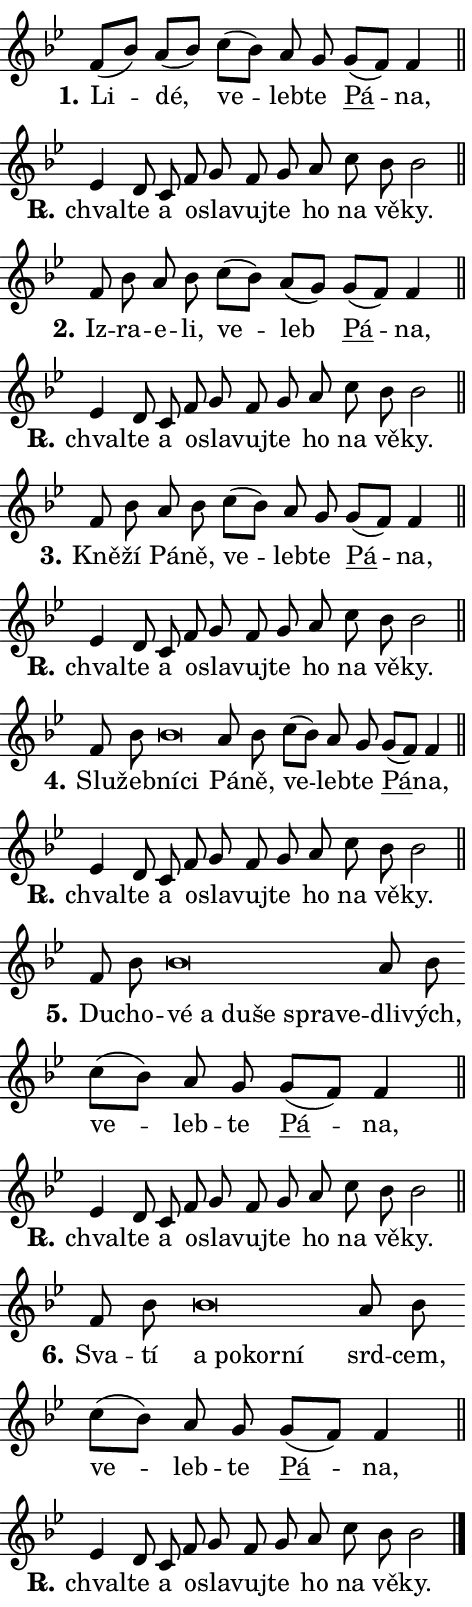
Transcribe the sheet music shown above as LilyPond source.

\version "2.24.0"
\header { tagline = "" }
\paper {
  indent = 0\cm
  top-margin = 0\cm
  right-margin = 0.13\cm % to fit lyric hyphens
  bottom-margin = 0\cm
  left-margin = 0\cm
  paper-width = 8\cm
  page-breaking = #ly:one-page-breaking
  system-system-spacing.basic-distance = #11
  score-system-spacing.basic-distance = #11
  ragged-last = ##f
}


%% Author: Thomas Morley
%% https://lists.gnu.org/archive/html/lilypond-user/2020-05/msg00002.html
#(define (line-position grob)
"Returns position of @var[grob} in current system:
   @code{'start}, if at first time-step
   @code{'end}, if at last time-step
   @code{'middle} otherwise
"
  (let* ((col (ly:item-get-column grob))
         (ln (ly:grob-object col 'left-neighbor))
         (rn (ly:grob-object col 'right-neighbor))
         (col-to-check-left (if (ly:grob? ln) ln col))
         (col-to-check-right (if (ly:grob? rn) rn col))
         (break-dir-left
           (and
             (ly:grob-property col-to-check-left 'non-musical #f)
             (ly:item-break-dir col-to-check-left)))
         (break-dir-right
           (and
             (ly:grob-property col-to-check-right 'non-musical #f)
             (ly:item-break-dir col-to-check-right))))
        (cond ((eqv? 1 break-dir-left) 'start)
              ((eqv? -1 break-dir-right) 'end)
              (else 'middle))))

#(define (tranparent-at-line-position vctor)
  (lambda (grob)
  "Relying on @code{line-position} select the relevant enry from @var{vctor}.
Used to determine transparency,"
    (case (line-position grob)
      ((end) (not (vector-ref vctor 0)))
      ((middle) (not (vector-ref vctor 1)))
      ((start) (not (vector-ref vctor 2))))))

noteHeadBreakVisibility =
#(define-music-function (break-visibility)(vector?)
"Makes @code{NoteHead}s transparent relying on @var{break-visibility}"
#{
  \override NoteHead.transparent =
    #(tranparent-at-line-position break-visibility)
#})

#(define delete-ledgers-for-transparent-note-heads
  (lambda (grob)
    "Reads whether a @code{NoteHead} is transparent.
If so this @code{NoteHead} is removed from @code{'note-heads} from
@var{grob}, which is supposed to be @code{LedgerLineSpanner}.
As a result ledgers are not printed for this @code{NoteHead}"
    (let* ((nhds-array (ly:grob-object grob 'note-heads))
           (nhds-list
             (if (ly:grob-array? nhds-array)
                 (ly:grob-array->list nhds-array)
                 '()))
           ;; Relies on the transparent-property being done before
           ;; Staff.LedgerLineSpanner.after-line-breaking is executed.
           ;; This is fragile ...
           (to-keep
             (remove
               (lambda (nhd)
                 (ly:grob-property nhd 'transparent #f))
               nhds-list)))
      ;; TODO find a better method to iterate over grob-arrays, similiar
      ;; to filter/remove etc for lists
      ;; For now rebuilt from scratch
      (set! (ly:grob-object grob 'note-heads)  '())
      (for-each
        (lambda (nhd)
          (ly:pointer-group-interface::add-grob grob 'note-heads nhd))
        to-keep))))

squashNotes = {
  \override NoteHead.X-extent = #'(-0.2 . 0.2)
  \override NoteHead.Y-extent = #'(-0.75 . 0)
  \override NoteHead.stencil =
    #(lambda (grob)
       (let ((pos (ly:grob-property grob 'staff-position)))
         (begin
           (if (< pos -7) (display "ERROR: Lower brevis then expected\n") (display ""))
           (if (<= pos -6) ly:text-interface::print ly:note-head::print))))
}
unSquashNotes = {
  \revert NoteHead.X-extent
  \revert NoteHead.Y-extent
  \revert NoteHead.stencil
}

hideNotes = \noteHeadBreakVisibility #begin-of-line-visible
unHideNotes = \noteHeadBreakVisibility #all-visible

% work-around for resetting accidentals
% https://lilypond.org/doc/v2.23/Documentation/notation/displaying-rhythms#unmetered-music
cadenzaMeasure = {
  \cadenzaOff
  \partial 1024 s1024
  \cadenzaOn
}

#(define-markup-command (accent layout props text) (markup?)
  "Underline accented syllable"
  (interpret-markup layout props
    #{\markup \override #'(offset . 4.3) \underline { #text }#}))

responsum = \markup \concat {
  "R" \hspace #-1.05 \path #0.1 #'((moveto 0 0.07) (lineto 0.9 0.8)) \hspace #0.05 "."
}

spaceSize = #0.6828661417322834 % exact space size for TeX Gyre Schola

\layout {
  \context {
    \Staff
    \remove "Time_signature_engraver"
    \override LedgerLineSpanner.after-line-breaking = #delete-ledgers-for-transparent-note-heads
  }
  \context {
    \Lyrics {
      \override LyricSpace.minimum-distance = \spaceSize
      \override LyricText.font-name = #"TeX Gyre Schola"
      \override LyricText.font-size = 1
      \override StanzaNumber.font-name = #"TeX Gyre Schola Bold"
      \override StanzaNumber.font-size = 1
    }
  }
  \context {
    \Score 
    \override NoteHead.text =
      #(lambda (grob) 
        (let ((pos (ly:grob-property grob 'staff-position)))
          #{\markup {
            \combine
              \halign #-0.55 \raise #(if (= pos -6) 0 0.5) \override #'(thickness . 2) \draw-line #'(3.2 . 0)
              \musicglyph "noteheads.sM1"
          }#}))
  }
}

% magnetic-lyrics.ily
%
%   written by
%     Jean Abou Samra <jean@abou-samra.fr>
%     Werner Lemberg <wl@gnu.org>
%
%   adapted by
%     Jiri Hon <jiri.hon@gmail.com>
%
% Version 2022-Apr-15

% https://www.mail-archive.com/lilypond-user@gnu.org/msg149350.html

#(define (Left_hyphen_pointer_engraver context)
   "Collect syllable-hyphen-syllable occurrences in lyrics and store
them in properties.  This engraver only looks to the left.  For
example, if the lyrics input is @code{foo -- bar}, it does the
following.

@itemize @bullet
@item
Set the @code{text} property of the @code{LyricHyphen} grob between
@q{foo} and @q{bar} to @code{foo}.

@item
Set the @code{left-hyphen} property of the @code{LyricText} grob with
text @q{foo} to the @code{LyricHyphen} grob between @q{foo} and
@q{bar}.
@end itemize

Use this auxiliary engraver in combination with the
@code{lyric-@/text::@/apply-@/magnetic-@/offset!} hook."
   (let ((hyphen #f)
         (text #f))
     (make-engraver
      (acknowledgers
       ((lyric-syllable-interface engraver grob source-engraver)
        (set! text grob)))
      (end-acknowledgers
       ((lyric-hyphen-interface engraver grob source-engraver)
        ;(when (not (grob::has-interface grob 'lyric-space-interface))
          (set! hyphen grob)));)
      ((stop-translation-timestep engraver)
       (when (and text hyphen)
         (ly:grob-set-object! text 'left-hyphen hyphen))
       (set! text #f)
       (set! hyphen #f)))))

#(define (lyric-text::apply-magnetic-offset! grob)
   "If the space between two syllables is less than the value in
property @code{LyricText@/.details@/.squash-threshold}, move the right
syllable to the left so that it gets concatenated with the left
syllable.

Use this function as a hook for
@code{LyricText@/.after-@/line-@/breaking} if the
@code{Left_@/hyphen_@/pointer_@/engraver} is active."
   (let ((hyphen (ly:grob-object grob 'left-hyphen #f)))
     (when hyphen
       (let ((left-text (ly:spanner-bound hyphen LEFT)))
         (when (grob::has-interface left-text 'lyric-syllable-interface)
           (let* ((common (ly:grob-common-refpoint grob left-text X))
                  (this-x-ext (ly:grob-extent grob common X))
                  (left-x-ext
                   (begin
                     ;; Trigger magnetism for left-text.
                     (ly:grob-property left-text 'after-line-breaking)
                     (ly:grob-extent left-text common X)))
                  ;; `delta` is the gap width between two syllables.
                  (delta (- (interval-start this-x-ext)
                            (interval-end left-x-ext)))
                  (details (ly:grob-property grob 'details))
                  (threshold (assoc-get 'squash-threshold details 0.2)))
             (when (< delta threshold)
               (let* (;; We have to manipulate the input text so that
                      ;; ligatures crossing syllable boundaries are not
                      ;; disabled.  For languages based on the Latin
                      ;; script this is essentially a beautification.
                      ;; However, for non-Western scripts it can be a
                      ;; necessity.
                      (lt (ly:grob-property left-text 'text))
                      (rt (ly:grob-property grob 'text))
                      (is-space (grob::has-interface hyphen 'lyric-space-interface))
                      (space (if is-space " " ""))
                      (extra-delta (if is-space spaceSize 0))
                      ;; Append new syllable.
                      (ltrt-space (if (and (string? lt) (string? rt))
                                (string-append lt space rt)
                                (make-concat-markup (list lt space rt))))
                      ;; Right-align `ltrt` to the right side.
                      (ltrt-space-markup (grob-interpret-markup
                               grob
                               (make-translate-markup
                                (cons (interval-length this-x-ext) 0)
                                (make-right-align-markup ltrt-space)))))
                 (begin
                   ;; Don't print `left-text`.
                   (ly:grob-set-property! left-text 'stencil #f)
                   ;; Set text and stencil (which holds all collected
                   ;; syllables so far) and shift it to the left.
                   (ly:grob-set-property! grob 'text ltrt-space)
                   (ly:grob-set-property! grob 'stencil ltrt-space-markup)
                   (ly:grob-translate-axis! grob (- (- delta extra-delta)) X))))))))))


#(define (lyric-hyphen::displace-bounds-first grob)
   ;; Make very sure this callback isn't triggered too early.
   (let ((left (ly:spanner-bound grob LEFT))
         (right (ly:spanner-bound grob RIGHT)))
     (ly:grob-property left 'after-line-breaking)
     (ly:grob-property right 'after-line-breaking)
     (ly:lyric-hyphen::print grob)))

squashThreshold = #0.4

\layout {
  \context {
    \Lyrics
    \consists #Left_hyphen_pointer_engraver
    \override LyricText.after-line-breaking =
      #lyric-text::apply-magnetic-offset!
    \override LyricHyphen.stencil = #lyric-hyphen::displace-bounds-first
    \override LyricText.details.squash-threshold = \squashThreshold
    \override LyricHyphen.minimum-distance = 0
    \override LyricHyphen.minimum-length = \squashThreshold
  }
}

squashText = \override LyricText.details.squash-threshold = 9999
unSquashText = \override LyricText.details.squash-threshold = \squashThreshold

leftText = \override LyricText.self-alignment-X = #LEFT
unLeftText = \revert LyricText.self-alignment-X

starOffset = #(lambda (grob) 
                (let ((x_offset (ly:self-alignment-interface::aligned-on-x-parent grob)))
                  (if (= x_offset 0) 0 (+ x_offset 1.2))))

star = #(define-music-function (syllable)(string?)
"Append star separator at the end of a syllable"
#{
  \once \override LyricText.X-offset = #starOffset
  \lyricmode { \markup {
    #syllable
    \override #'((font-name . "TeX Gyre Schola Bold")) \hspace #0.2 \lower #0.65 \larger "*"
  } }
#})

starAccent = #(define-music-function (syllable)(string?)
"Append star separator at the end of a syllable and make accent"
#{
  \once \override LyricText.X-offset = #starOffset
  \lyricmode { \markup {
    \accent #syllable
    \override #'((font-name . "TeX Gyre Schola Bold")) \hspace #0.2 \lower #0.65 \larger "*"
  } }
#})

breath = #(define-music-function (syllable)(string?)
"Append breathing indicator at the end of a syllable"
#{
  \lyricmode { \markup { #syllable "+" } }
#})

optionalBreath = #(define-music-function (syllable)(string?)
"Append optional breathing indicator at the end of a syllable"
#{
  \lyricmode { \markup { #syllable "(+)" } }
#})


\score {
    <<
        \new Voice = "melody" { \cadenzaOn \key bes \major \relative { f'8[( bes8)] a8[( bes)] \bar "" c[( bes)] \bar "" a g \bar "" \bar "" g[( f)] f4 \cadenzaMeasure \bar "||" \break } }
        \new Lyrics \lyricsto "melody" { \lyricmode { \set stanza = "1."
Li -- dé, ve -- leb -- te \markup \accent Pá -- na, } }
    >>
    \layout {}
}

\score {
    <<
        \new Voice = "melody" { \cadenzaOn \key bes \major \relative { es'4 d8 c \bar "" f g f \bar "" g a \bar "" c bes bes2 \cadenzaMeasure \bar "||" \break } }
        \new Lyrics \lyricsto "melody" { \lyricmode { \set stanza = \responsum
chval -- te a o -- sla -- vuj -- te ho na vě -- ky. } }
    >>
    \layout {}
}

\score {
    <<
        \new Voice = "melody" { \cadenzaOn \key bes \major \relative { f'8 bes8 a8 bes \bar "" c[( bes)] \bar "" a[( g)] \bar "" \bar "" g[( f)] f4 \cadenzaMeasure \bar "||" \break } }
        \new Lyrics \lyricsto "melody" { \lyricmode { \set stanza = "2."
Iz -- ra -- e -- li, ve -- leb \markup \accent Pá -- na, } }
    >>
    \layout {}
}

\score {
    <<
        \new Voice = "melody" { \cadenzaOn \key bes \major \relative { es'4 d8 c \bar "" f g f \bar "" g a \bar "" c bes bes2 \cadenzaMeasure \bar "||" \break } }
        \new Lyrics \lyricsto "melody" { \lyricmode { \set stanza = \responsum
chval -- te a o -- sla -- vuj -- te ho na vě -- ky. } }
    >>
    \layout {}
}

\score {
    <<
        \new Voice = "melody" { \cadenzaOn \key bes \major \relative { f'8 bes8 a8 bes \bar "" c[( bes)] \bar "" a g \bar "" \bar "" g[( f)] f4 \cadenzaMeasure \bar "||" \break } }
        \new Lyrics \lyricsto "melody" { \lyricmode { \set stanza = "3."
Kně -- ží Pá -- ně, ve -- leb -- te \markup \accent Pá -- na, } }
    >>
    \layout {}
}

\score {
    <<
        \new Voice = "melody" { \cadenzaOn \key bes \major \relative { es'4 d8 c \bar "" f g f \bar "" g a \bar "" c bes bes2 \cadenzaMeasure \bar "||" \break } }
        \new Lyrics \lyricsto "melody" { \lyricmode { \set stanza = \responsum
chval -- te a o -- sla -- vuj -- te ho na vě -- ky. } }
    >>
    \layout {}
}

\score {
    <<
        \new Voice = "melody" { \cadenzaOn \key bes \major \relative { f'8 bes \bar "" \squashNotes bes\breve*1/16 \hideNotes \breve*1/16 \bar "" \unHideNotes \unSquashNotes a8 bes \bar "" c[( bes)] \bar "" a g \bar "" \bar "" g[( f)] f4 \cadenzaMeasure \bar "||" \break } }
        \new Lyrics \lyricsto "melody" { \lyricmode { \set stanza = "4."
Slu -- žeb -- \leftText ní -- \squashText ci \unLeftText \unSquashText Pá -- ně, ve -- leb -- te \markup \accent Pá -- na, } }
    >>
    \layout {}
}

\score {
    <<
        \new Voice = "melody" { \cadenzaOn \key bes \major \relative { es'4 d8 c \bar "" f g f \bar "" g a \bar "" c bes bes2 \cadenzaMeasure \bar "||" \break } }
        \new Lyrics \lyricsto "melody" { \lyricmode { \set stanza = \responsum
chval -- te a o -- sla -- vuj -- te ho na vě -- ky. } }
    >>
    \layout {}
}

\score {
    <<
        \new Voice = "melody" { \cadenzaOn \key bes \major \relative { f'8 bes \bar "" \squashNotes bes\breve*1/16 \hideNotes \breve*1/16 \bar "" \breve*1/16 \bar "" \breve*1/16 \bar "" \breve*1/16 \breve*1/16 \bar "" \unHideNotes \unSquashNotes a8 bes \bar "" c[( bes)] \bar "" a g \bar "" \bar "" g[( f)] f4 \cadenzaMeasure \bar "||" \break } }
        \new Lyrics \lyricsto "melody" { \lyricmode { \set stanza = "5."
Du -- cho -- \leftText vé \squashText a du -- še spra -- ve -- \unLeftText \unSquashText dli -- vých, ve -- leb -- te \markup \accent Pá -- na, } }
    >>
    \layout {}
}

\score {
    <<
        \new Voice = "melody" { \cadenzaOn \key bes \major \relative { es'4 d8 c \bar "" f g f \bar "" g a \bar "" c bes bes2 \cadenzaMeasure \bar "||" \break } }
        \new Lyrics \lyricsto "melody" { \lyricmode { \set stanza = \responsum
chval -- te a o -- sla -- vuj -- te ho na vě -- ky. } }
    >>
    \layout {}
}

\score {
    <<
        \new Voice = "melody" { \cadenzaOn \key bes \major \relative { f'8 bes \bar "" \squashNotes bes\breve*1/16 \hideNotes \breve*1/16 \bar "" \breve*1/16 \breve*1/16 \bar "" \unHideNotes \unSquashNotes a8 bes \bar "" c[( bes)] \bar "" a g \bar "" \bar "" g[( f)] f4 \cadenzaMeasure \bar "||" \break } }
        \new Lyrics \lyricsto "melody" { \lyricmode { \set stanza = "6."
Sva -- tí \leftText a \squashText po -- kor -- ní \unLeftText \unSquashText srd -- cem, ve -- leb -- te \markup \accent Pá -- na, } }
    >>
    \layout {}
}

\score {
    <<
        \new Voice = "melody" { \cadenzaOn \key bes \major \relative { es'4 d8 c \bar "" f g f \bar "" g a \bar "" c bes bes2 \cadenzaMeasure \bar "||" \break } \bar "|." }
        \new Lyrics \lyricsto "melody" { \lyricmode { \set stanza = \responsum
chval -- te a o -- sla -- vuj -- te ho na vě -- ky. } }
    >>
    \layout {}
}
